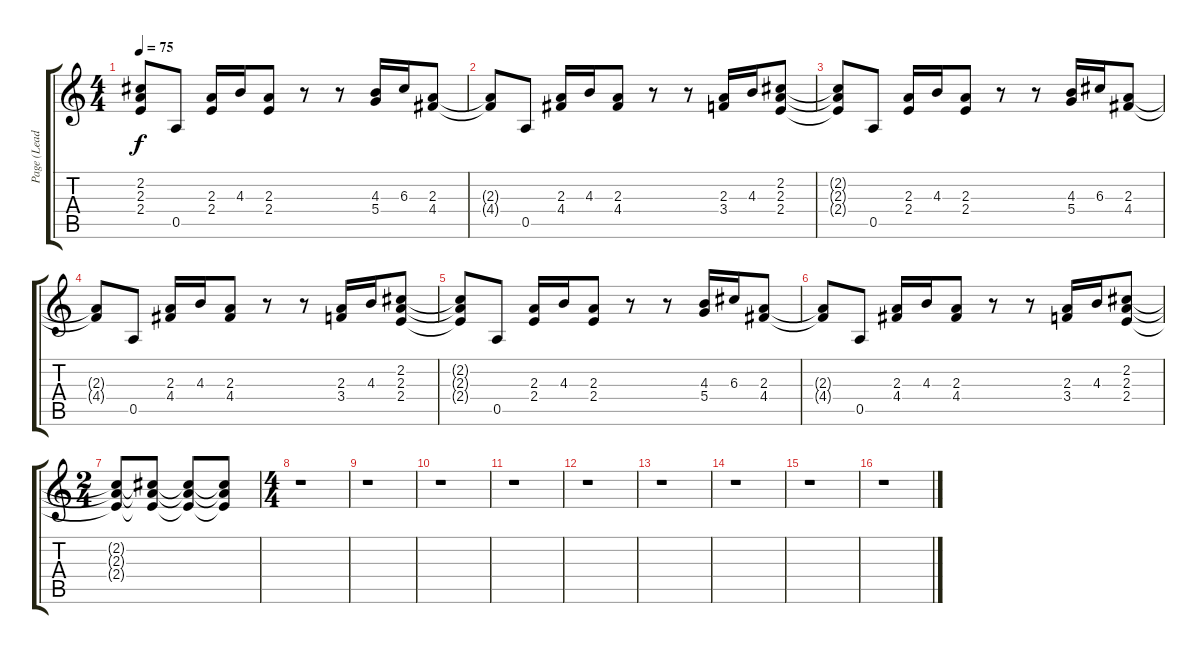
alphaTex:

\track ("Page (Lead and Fills)" "Page (Lead") {instrument distortionguitar}
\staff {score tabs}
\tuning (E4 B3 G3 D3 A2 D2) {hide}
\ts (4 4)
\tempo 75
\clef g2
\ks c
(2.2{t} 2.3{t} 2.4{t}).8{dy f} 0.5.8 (2.3 2.4).16 4.3.16 (2.3 2.4).8 r.8 r.8 (4.3 5.4).16 6.3.16 (2.3 4.4).8 |
(2.3{t} 4.4{t}).8 0.5.8 (2.3 4.4).16 4.3.16 (2.3 4.4).8 r.8 r.8 (2.3 3.4).16 4.3.16 (2.2 2.3 2.4).8 |
(2.2{t} 2.3{t} 2.4{t}).8 0.5.8 (2.3 2.4).16 4.3.16 (2.3 2.4).8 r.8 r.8 (4.3 5.4).16 6.3.16 (2.3 4.4).8 |
(2.3{t} 4.4{t}).8 0.5.8 (2.3 4.4).16 4.3.16 (2.3 4.4).8 r.8 r.8 (2.3 3.4).16 4.3.16 (2.2 2.3 2.4).8 |
(2.2{t} 2.3{t} 2.4{t}).8 0.5.8 (2.3 2.4).16 4.3.16 (2.3 2.4).8 r.8 r.8 (4.3 5.4).16 6.3.16 (2.3 4.4).8 |
(2.3{t} 4.4{t}).8 0.5.8 (2.3 4.4).16 4.3.16 (2.3 4.4).8 r.8 r.8 (2.3 3.4).16 4.3.16 (2.2 2.3 2.4).8 |
\ts (2 4)
(2.2{t} 2.3{t} 2.4{t}).8{volume 11} (2.2{t} 2.3{t} 2.4{t}).8{volume 9} (2.2{t} 2.3{t} 2.4{t}).8{volume 7} (2.2{t} 2.3{t} 2.4{t}).8{volume 5} |
\ts (4 4)
r.1 |
r.1 |
r.1 |
r.1 |
r.1 |
r.1 |
r.1 |
r.1 |
r.1
